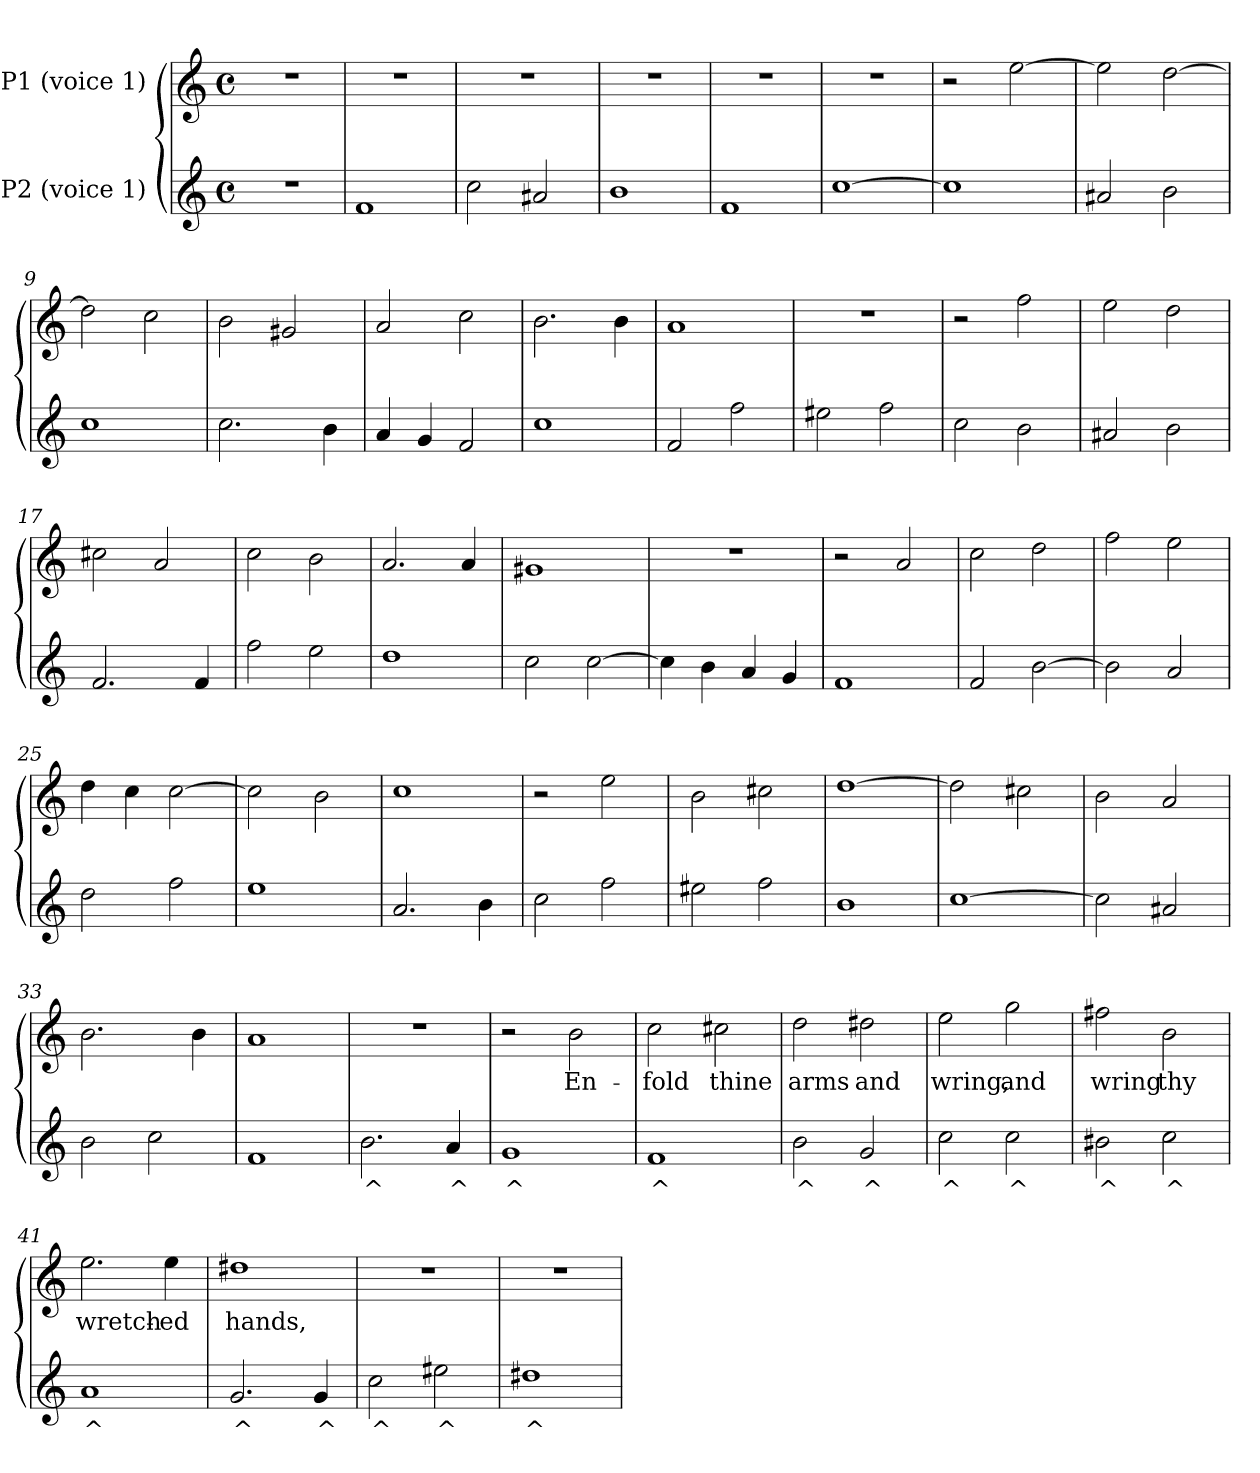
**kern	**text	**kern	**text
*part2	*part2	*part1	*part1
*staff2	*staff2	*staff1	*staff1
*I"P2 (voice 1)	*	*I"P1 (voice 1)	*
!!LO:PB:g=z
*stria5	*	*stria5	*
*clefG2	*	*clefG2	*
*M4/4	*	*M4/4	*
*met(c)	*	*met(c)	*
=1	=1	=1	=1
1r	.	1r	.
=2	=2	=2	=2
*	*	*MM192	*
1f	.	1r	.
=3	=3	=3	=3
2cc\	.	1r	.
2a#X/	.	.	.
=4	=4	=4	=4
1b	.	1r	.
=5	=5	=5	=5
1f	.	1r	.
=6	=6	=6	=6
[>1cc	.	1r	.
=7	=7	=7	=7
1cc]	.	2r	.
.	.	[>2ee\	.
=8	=8	=8	=8
2a#X/	.	2ee\]	.
2b\	.	[>2dd\	.
!!LO:LB:g=z
=9	=9	=9	=9
1cc	.	2dd\]	.
.	.	2cc\	.
=10	=10	=10	=10
2.cc\	.	2b\	.
.	.	2g#X/	.
4b\	.	.	.
=11	=11	=11	=11
4a/	.	2a/	.
4g/	.	.	.
2f/	.	2cc\	.
=12	=12	=12	=12
1cc	.	2.b\	.
.	.	4b\	.
=13	=13	=13	=13
2f/	.	1a	.
2ff\	.	.	.
=14	=14	=14	=14
2ee#X\	.	1r	.
2ff\	.	.	.
=15	=15	=15	=15
2cc\	.	2r	.
2b\	.	2ff\	.
=16	=16	=16	=16
2a#X/	.	2ee\	.
2b\	.	2dd\	.
=17	=17	=17	=17
2.f/	.	2cc#X\	.
.	.	2a/	.
4f/	.	.	.
!!LO:LB:g=z
=18	=18	=18	=18
2ff\	.	2cc\	.
2ee\	.	2b\	.
=19	=19	=19	=19
1dd	.	2.a/	.
.	.	4a/	.
=20	=20	=20	=20
2cc\	.	1g#X	.
[>2cc\	.	.	.
=21	=21	=21	=21
4cc\]	.	1r	.
4b\	.	.	.
4a/	.	.	.
4g/	.	.	.
=22	=22	=22	=22
1f	.	2r	.
.	.	2a/	.
=23	=23	=23	=23
2f/	.	2cc\	.
[>2b\	.	2dd\	.
=24	=24	=24	=24
2b\]	.	2ff\	.
2a/	.	2ee\	.
=25	=25	=25	=25
2dd\	.	4dd\	.
.	.	4cc\	.
2ff\	.	[>2cc\	.
=26	=26	=26	=26
1ee	.	2cc\]	.
.	.	2b\	.
!!LO:LB:g=z
=27	=27	=27	=27
2.a/	.	1cc	.
4b\	.	.	.
=28	=28	=28	=28
2cc\	.	2r	.
2ff\	.	2ee\	.
=29	=29	=29	=29
2ee#X\	.	2b\	.
2ff\	.	2cc#X\	.
=30	=30	=30	=30
1b	.	[>1dd	.
=31	=31	=31	=31
[>1cc	.	2dd\]	.
.	.	2cc#X\	.
=32	=32	=32	=32
2cc\]	.	2b\	.
2a#X/	.	2a/	.
=33	=33	=33	=33
2b\	.	2.b\	.
2cc\	.	.	.
.	.	4b\	.
=34	=34	=34	=34
1f	.	1a	.
=35!|	=35!|	=35!|	=35!|
!	!LO:LY:b:cj	!	!
2.b\	^	1r	.
!	!LO:LY:b:cj	!	!
4a/	^	.	.
!!LO:LB:g=z
=36	=36	=36	=36
!	!LO:LY:b:cj	!	!
1g	^	2r	.
!	!	!	!LO:LY:b:cj
.	.	2b\	En-
=37	=37	=37	=37
!	!LO:LY:b:cj	!	!LO:LY:b:cj
1f	^	2cc\	-fold
!	!	!	!LO:LY:b:cj
.	.	2cc#X\	thine
=38	=38	=38	=38
!	!LO:LY:b:cj	!	!LO:LY:b:cj
2b\	^	2dd\	arms
!	!LO:LY:b:cj	!	!LO:LY:b:cj
2g/	^	2dd#X\	and
=39	=39	=39	=39
!	!LO:LY:b:cj	!	!LO:LY:b:cj
2cc\	^	2ee\	wring,
!	!LO:LY:b:cj	!	!LO:LY:b:cj
2cc\	^	2gg\	and
=40	=40	=40	=40
!	!LO:LY:b:cj	!	!LO:LY:b:cj
2b#X\	^	2ff#X\	wring
!	!LO:LY:b:cj	!	!LO:LY:b:cj
2cc\	^	2b\	thy
=41	=41	=41	=41
!	!LO:LY:b:cj	!	!LO:LY:b:cj
1a	^	2.ee\	wretch-
!	!	!	!LO:LY:b:cj
.	.	4ee\	-ed
=42	=42	=42	=42
!	!LO:LY:b:cj	!	!LO:LY:b:cj
2.g/	^	1dd#X	hands,
!	!LO:LY:b:cj	!	!
4g/	^	.	.
=43	=43	=43	=43
!	!LO:LY:b:cj	!	!
2cc\	^	1r	.
!	!LO:LY:b:cj	!	!
2ee#X\	^	.	.
!!LO:LB:g=z
=44	=44	=44	=44
!	!LO:LY:b:cj	!	!
1dd#X	^	1r	.
=	=	=	=
*-	*-	*-	*-
